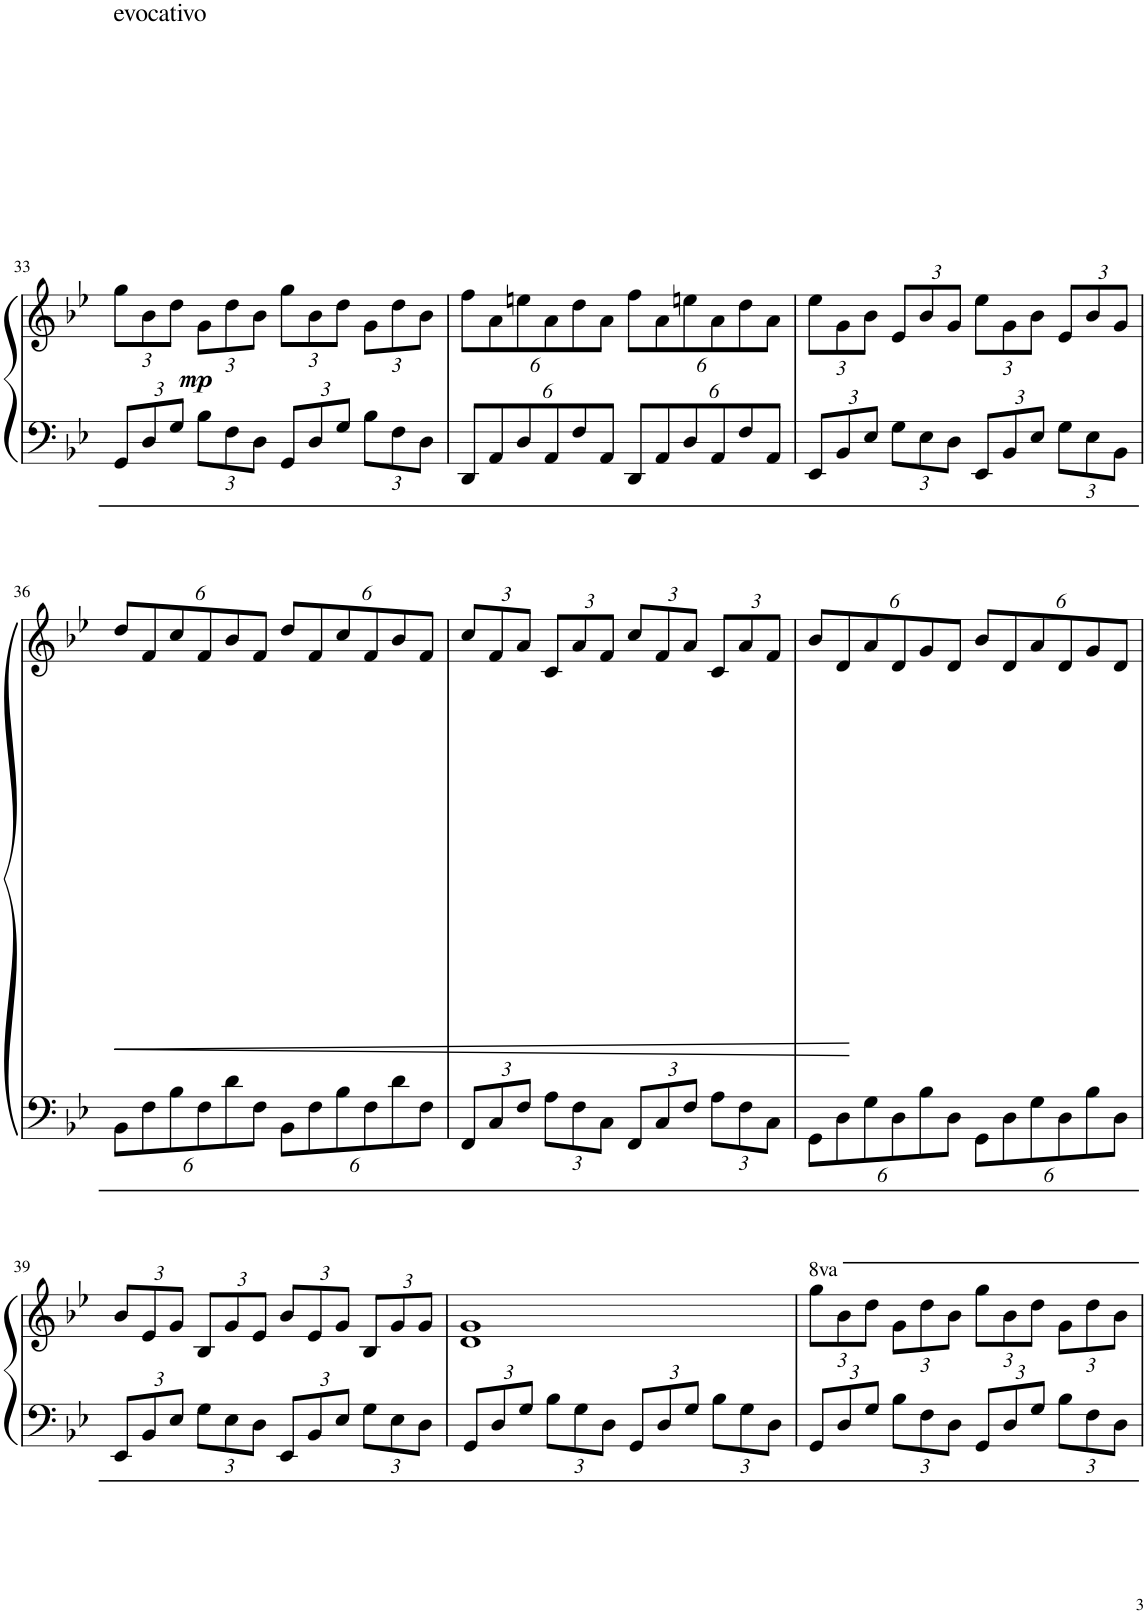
**kern	**kern	**dynam
*part1	*part1	*part1
*staff2	*staff1	*staff1/2
*I"Piano	*	*
*I'Pno	*	*
!!LO:PB:g=z
*clefF4	*clefG2	*
*k[b-e-]	*k[b-e-]	*
*M4/4	*M4/4	*
*Xbrackettup	*Xbrackettup	*
=33	=33	=33
!	!LO:TX:a:t=evocativo	!
!	!	!LO:DY:b
12GG/L	12gg\L	mp
12D/	12b-\	.
12G/J	12dd\J	.
12B-\L	12g\L	.
12F\	12dd\	.
12D\J	12b-\J	.
12GG/L	12gg\L	.
12D/	12b-\	.
12G/J	12dd\J	.
12B-\L	12g\L	.
12F\	12dd\	.
12D\J	12b-\J	.
=34	=34	=34
12DD/L	12ff\L	.
12AA/	12a\	.
12D/	12een\	.
12AA/	12a\	.
12F/	12dd\	.
12AA/J	12a\J	.
12DD/L	12ff\L	.
12AA/	12a\	.
12D/	12een\	.
12AA/	12a\	.
12F/	12dd\	.
12AA/J	12a\J	.
=35	=35	=35
12EE-/L	12ee-\L	.
12BB-/	12g\	.
12E-/J	12b-\J	.
12G\L	12e-/L	.
12E-\	12b-/	.
12D\J	12g/J	.
12EE-/L	12ee-\L	.
12BB-/	12g\	.
12E-/J	12b-\J	.
12G\L	12e-/L	.
12E-\	12b-/	.
12BB-\J	12g/J	.
!!LO:LB:g=z
=36	=36	=36
!	!	!LO:HP:b
12BB-\L	12dd/L	<
12F\	12f/	.
12B-\	12cc/	.
12F\	12f/	.
12d\	12b-/	.
12F\J	12f/J	.
12BB-\L	12dd/L	.
12F\	12f/	.
12B-\	12cc/	.
12F\	12f/	.
12d\	12b-/	.
12F\J	12f/J	.
.	.	[
=37	=37	=37
12FF/L	12cc/L	.
12C/	12f/	.
12F/J	12a/J	.
12A\L	12c/L	.
12F\	12a/	.
12C\J	12f/J	.
12FF/L	12cc/L	.
12C/	12f/	.
12F/J	12a/J	.
12A\L	12c/L	.
12F\	12a/	.
12C\J	12f/J	.
=38	=38	=38
12GG\L	12b-/L	.
12D\	12d/	.
12G\	12a/	.
12D\	12d/	.
12B-\	12g/	.
12D\J	12d/J	.
12GG\L	12b-/L	.
12D\	12d/	.
12G\	12a/	.
12D\	12d/	.
12B-\	12g/	.
12D\J	12d/J	.
!!LO:LB:g=z
=39	=39	=39
12EE-/L	12b-/L	.
12BB-/	12e-/	.
12E-/J	12g/J	.
12G\L	12B-/L	.
12E-\	12g/	.
12D\J	12e-/J	.
12EE-/L	12b-/L	.
12BB-/	12e-/	.
12E-/J	12g/J	.
12G\L	12B-/L	.
12E-\	12g/	.
12D\J	12g/J	.
=40	=40	=40
*	*^	*
12GG/L	1g	1d	.
12D/	.	.	.
12G/J	.	.	.
12B-\L	.	.	.
12G\	.	.	.
12D\J	.	.	.
12GG/L	.	.	.
12D/	.	.	.
12G/J	.	.	.
12B-\L	.	.	.
12G\	.	.	.
12D\J	.	.	.
*	*v	*v	*
=41	=41	=41
12GG/L	12ggg\L	.
12D/	12bb-\	.
12G/J	12ddd\J	.
12B-\L	12gg\L	.
12F\	12ddd\	.
12D\J	12bb-\J	.
12GG/L	12ggg\L	.
12D/	12bb-\	.
12G/J	12ddd\J	.
12B-\L	12gg\L	.
12F\	12ddd\	.
12D\J	12bb-\J	.
=	=	=
*-	*-	*-
